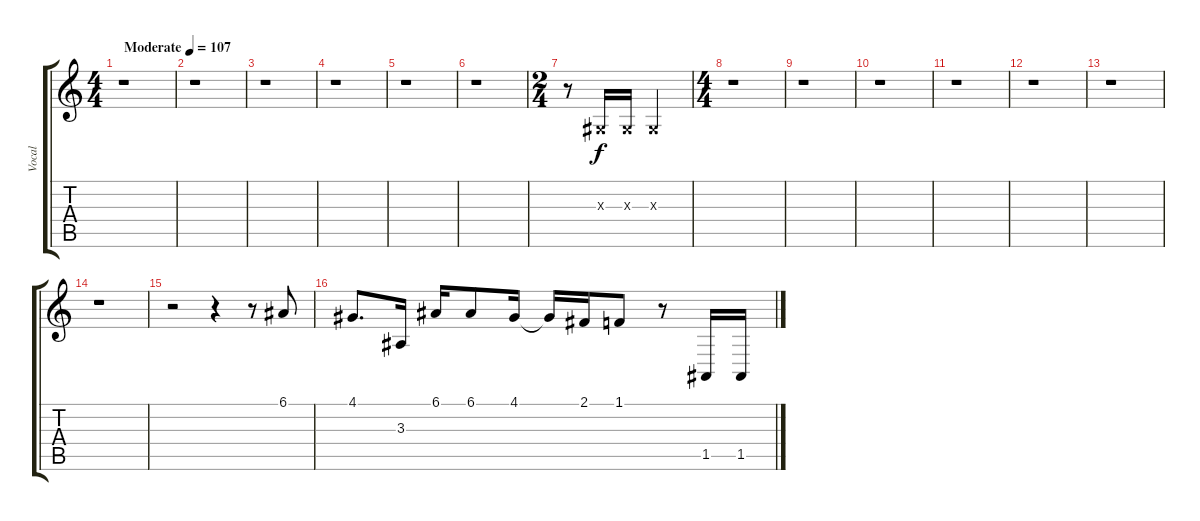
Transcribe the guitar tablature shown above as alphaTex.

\track ("Vocal" "Vocal") {instrument lead1square}
\staff {score tabs}
\tuning (E4 B3 G3 D3 A2 E2) {hide}
\ts (4 4)
\tempo (107 "Moderate")
\clef g2
\ks c
r.1{dy f instrument lead1square} |
r.1 |
r.1 |
r.1 |
r.1 |
r.1 |
\ts (2 4)
r.8 1.3{x}.16 1.3{x}.16 1.3{x}.4 |
\ts (4 4)
r.1 |
r.1 |
r.1 |
r.1 |
r.1 |
r.1 |
r.1 |
r.2 r.4 r.8 6.1.8 |
4.1.8{d} 3.3.16 6.1.16 6.1.8 4.1.16 4.1{t}.16 2.1.16 1.1.8 r.8 1.5.16 1.5.16
